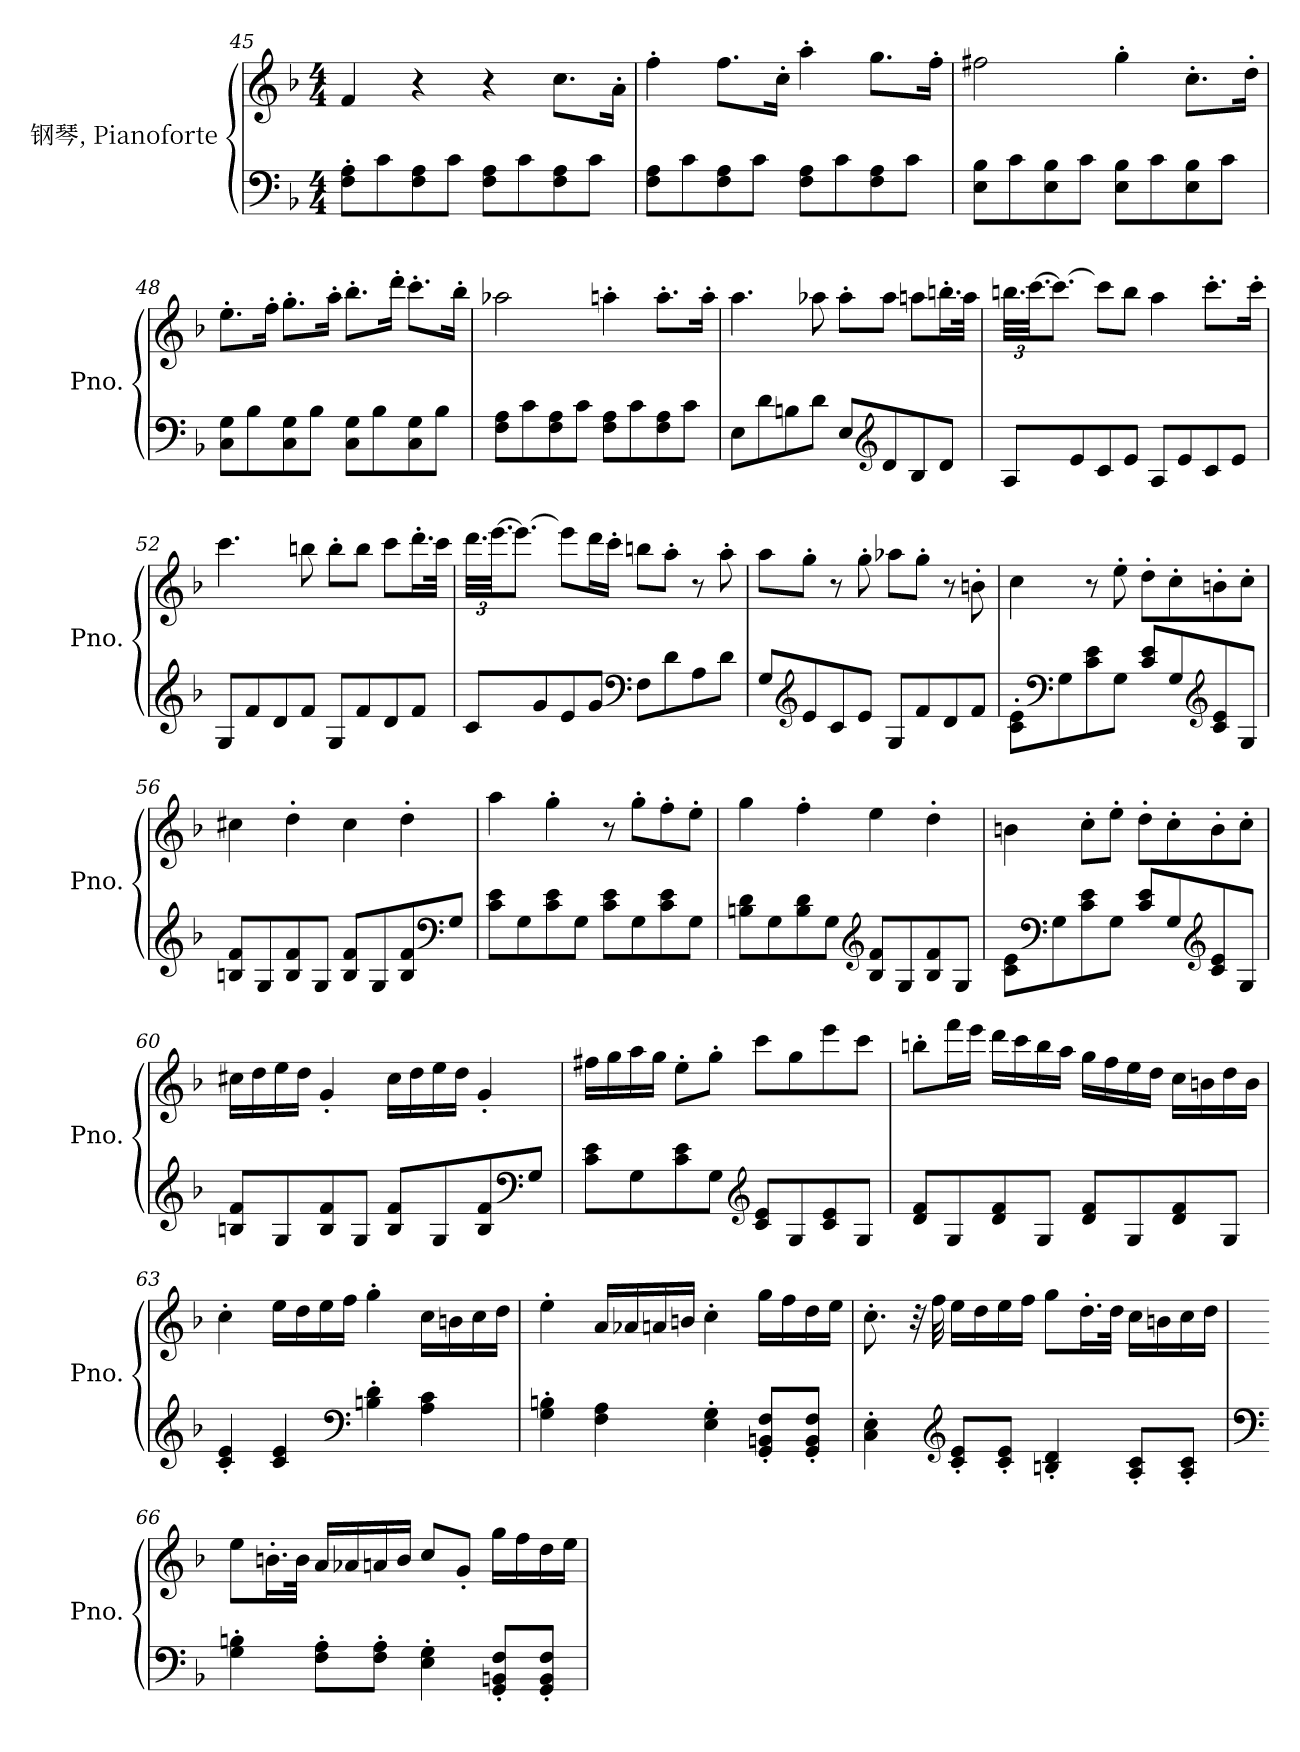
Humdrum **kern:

**kern	**kern
*part2	*part1
*staff2	*staff1
*I"钢琴, Pianoforte	*I"钢琴, Pianoforte
*I'Pno.	*I'Pno.
*clefF4	*clefG2
*k[b-]	*k[b-]
*M4/4	*M4/4
*MM109	*MM109
=45	=45
8F\' 8A\'L	4f/
8c\	.
*	*MM115
8F\ 8A\	4r
8c\J	.
8F\ 8A\L	4r
8c\	.
8F\ 8A\	8.cc\L
8c\J	.
.	16a'\Jk
=46	=46
8F\ 8A\L	4ff'\
8c\	.
8F\ 8A\	8.ff\L
8c\J	.
.	16cc'\Jk
8F\ 8A\L	4aa'\
8c\	.
8F\ 8A\	8.gg\L
8c\J	.
.	16ff'\Jk
=47	=47
8E\ 8B-\L	2ff#X\
8c\	.
8E\ 8B-\	.
8c\J	.
8E\ 8B-\L	4gg'\
8c\	.
8E\ 8B-\	8.cc'\L
8c\J	.
.	16dd'\Jk
!!LO:LB:g=z
=48	=48
8C\ 8G\L	8.ee'\L
8B-\	.
.	16ff'\Jk
8C\ 8G\	8.gg'\L
8B-\J	.
.	16aa'\Jk
8C\ 8G\L	8.bb-'\L
8B-\	.
.	16ddd'\Jk
8C\ 8G\	8.ccc'\L
8B-\J	.
.	16bb-'\Jk
=49	=49
8F\ 8A\L	2aa-X\
8c\	.
8F\ 8A\	.
8c\J	.
8F\ 8A\L	4aan'\
8c\	.
8F\ 8A\	8.aa'\L
8c\J	.
.	16aa'\Jk
=50	=50
8E\L	4.aa\
8d\	.
8Bn\	.
8d\J	8aa-X\
8E/L	8aa-'\L
*clefG2	*
8d/	8aa-\J
8B/	8aan\L
8d/J	16.bbn'\L
.	32aa\JJk
!!LO:LB:g=z
=51	=51
*	*Xbrackettup
8A/L	48.bbn\LLL
.	[48.ccc\JJ
.	8.ccc\J_
8e/	.
8c/	8ccc\L]
8e/J	8bb\J
8A/L	4aa\
8e/	.
8c/	8.ccc'\L
8e/J	.
.	16ccc'\Jk
=52	=52
8G/L	4.ccc\
8f/	.
8d/	.
8f/J	8bbn\
8G/L	8bb'\L
8f/	8bb\J
8d/	8ccc\L
8f/J	16.ddd'\L
.	32ccc\JJk
=53	=53
8c/L	48.ddd\LLL
.	[48.eee\JJ
.	8.eee\J_
8g/	.
8e/	8eee\L]
8g/J	16ddd\L
.	16ccc'\JJ
*clefF4	*
8F\L	8bbn\L
8d\	8aa'\J
8A\	8r
8d\J	8aa'\
!!LO:LB:g=z
=54	=54
8G/L	8aa\L
*clefG2	*
8e/	8gg'\J
8c/	8r
*	*MM113
8e/J	8gg'\
8G/L	8aa-X\L
8f/	8gg'\J
*	*MM111
8d/	8r
8f/J	8bn'\
=55	=55
8c\' 8e\'L	4cc\
*clefF4	*
8G\	.
8c\ 8e\	8r
8G\J	8ee'\
*	*MM116
8c/ 8e/L	8dd'\L
8G/	8cc'\
*clefG2	*
8c/ 8e/	8bn'\
*	*MM117
8G/J	8cc'\J
=56	=56
8Bn/ 8f/L	4cc#X\
8G/	.
*	*MM118
8B/ 8f/	4dd'\
8G/J	.
8B/ 8f/L	4cc#\
8G/	.
8B/ 8f/	4dd'\
*clefF4	*
8G/J	.
!!LO:LB:g=z
=57	=57
*	*MM120
8c\ 8e\L	4aa\
8G\	.
8c\ 8e\	4gg'\
8G\J	.
8c\ 8e\L	8r
8G\	8gg'\L
8c\ 8e\	8ff'\
8G\J	8ee'\J
=58	=58
8Bn\ 8d\L	4gg\
8G\	.
8B\ 8d\	4ff'\
8G\J	.
*clefG2	*
8B/ 8f/L	4ee\
8G/	.
8B/ 8f/	4dd'\
8G/J	.
=59	=59
*	*MM115
8c\ 8e\L	4bn\
*clefF4	*
8G\	.
8c\ 8e\	8cc'\L
8G\J	8ee'\J
8c/ 8e/L	8dd'\L
8G/	8cc'\
*clefG2	*
8c/ 8e/	8b'\
8G/J	8cc'\J
!!LO:PB:g=z
=60	=60
8Bn/ 8f/L	16cc#X\LL
.	16dd\
8G/	16ee\
.	16dd\JJ
8B/ 8f/	4g'/
8G/J	.
8B/ 8f/L	16cc#\LL
.	16dd\
8G/	16ee\
.	16dd\JJ
8B/ 8f/	4g'/
*clefF4	*
8G/J	.
=61	=61
8c\ 8e\L	16ff#X\LL
.	16gg\
*	*MM123
8G\	16aa\
.	16gg\JJ
8c\ 8e\	8ee'\L
8G\J	8gg'\J
*clefG2	*
8c/ 8e/L	8ccc\L
8G/	8gg\
8c/ 8e/	8eee\
8G/J	8ccc\J
!!LO:LB:g=z
=62	=62
8d/ 8f/L	8bbn'\L
8G/	16fff\L
.	16eee\JJ
8d/ 8f/	16ddd\LL
.	16ccc\
8G/J	16bb\
.	16aa\JJ
8d/ 8f/L	16gg\LL
.	16ff\
8G/	16ee\
.	16dd\JJ
8d/ 8f/	16cc\LL
.	16bn\
8G/J	16dd\
.	16b\JJ
=63	=63
4c/' 4e/'	4cc'\
4c/ 4e/	16ee\LL
.	16dd\
.	16ee\
.	16ff\JJ
*clefF4	*
4Bn\' 4d\'	4gg'\
4A\ 4c\	16cc\LL
.	16bn\
.	16cc\
.	16dd\JJ
=64	=64
4G\' 4Bn\'	4ee'\
4F\ 4A\	16a/LL
.	16a-X/
.	16an/
.	16bn/JJ
4E\' 4G\'	4cc'\
8GG/' 8BBn/' 8F/'L	16gg\LL
.	16ff\
8GG/' 8BB/' 8F/'J	16dd\
.	16ee\JJ
!!LO:LB:g=z
=65	=65
4C\' 4E\'	8.cc'\
.	32r
.	32ff\
*clefG2	*
8c/' 8e/'L	16ee\LL
.	16dd\
8c/' 8e/'J	16ee\
.	16ff\JJ
4Bn/' 4d/'	8gg\L
.	16.dd'\L
.	32dd\JJk
8A/' 8c/'L	16cc\LL
.	16bn\
8A/' 8c/'J	16cc\
.	16dd\JJ
=66	=66
*clefF4	*
4G\' 4Bn\'	8ee\L
.	16.bn'\L
.	32b\JJk
8F\' 8A\'L	16a/LL
.	16a-X/
8F\' 8A\'J	16an/
.	16b/JJ
4E\' 4G\'	8cc/L
.	8g'/J
8GG/' 8BBn/' 8F/'L	16gg\LL
.	16ff\
8GG/' 8BB/' 8F/'J	16dd\
.	16ee\JJ
=	=
*-	*-
